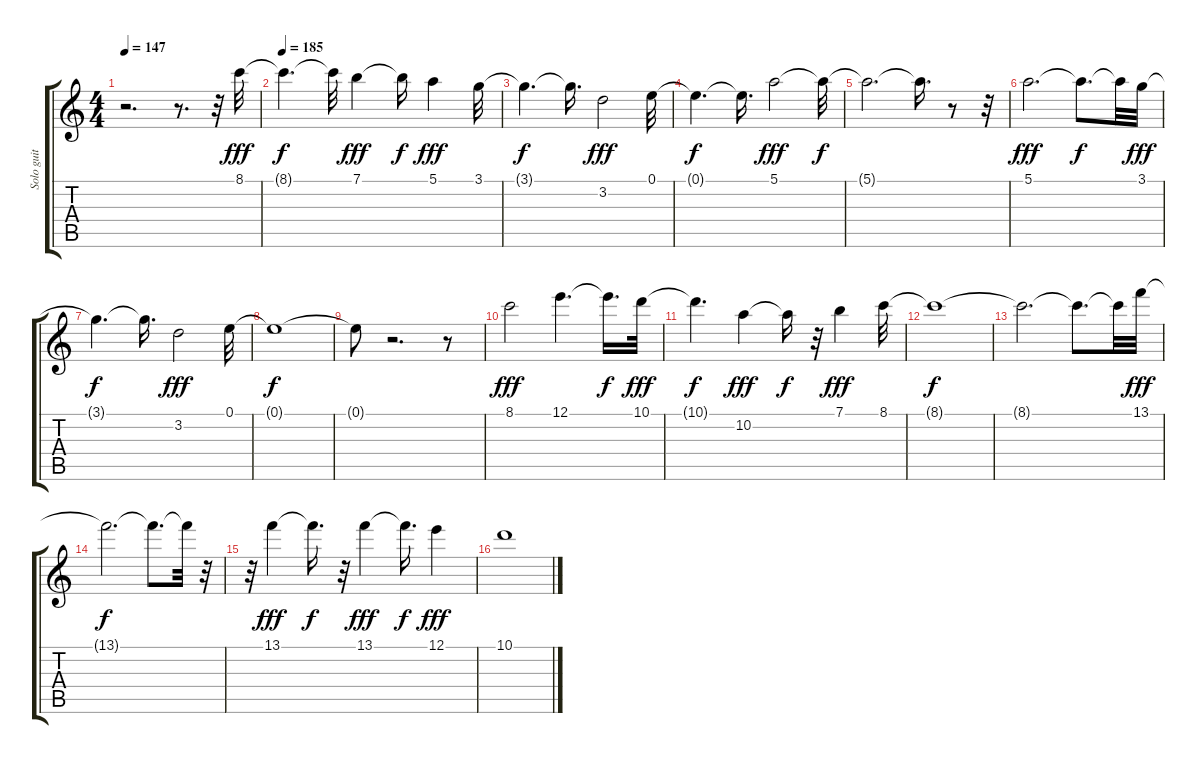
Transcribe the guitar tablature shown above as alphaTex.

\track ("Solo guit" "Solo guit") {instrument distortionguitar}
\staff {score tabs}
\tuning (E4 B3 G3 D3 A2 E2) {hide}
\ts (4 4)
\tempo 147
\clef g2
\ks c
r.2{d dy fff} r.8{d} r.32 8.1.32 |
\tempo 185
8.1{t}.4{d dy f} 8.1{t}.32 7.1.4{dy fff} 7.1{t}.16{dy f} 5.1.4{dy fff} 3.1.32 |
3.1{t}.4{d dy f} 3.1{t}.16{d} 3.2.2{dy fff} 0.1.32 |
0.1{t}.4{d dy f} 0.1{t}.16{d} 5.1.2{dy fff} 5.1{t}.32{dy f} |
5.1{t}.2{d} 5.1{t}.16{d} r.8 r.32 |
5.1.2{d dy fff} 5.1{t}.8{d dy f} 5.1{t}.32 3.1.32{dy fff} |
3.1{t}.4{d dy f} 3.1{t}.16{d} 3.2.2{dy fff} 0.1.32 |
0.1{t}.1{dy f} |
0.1{t}.8 r.2{d} r.8 |
8.1.2{dy fff} 12.1.4{d} 12.1{t}.16{d dy f} 10.1.32{dy fff} |
10.1{t}.4{d dy f} 10.2.4{dy fff} 10.2{t}.16{dy f} r.32 7.1.4{dy fff} 8.1.32 |
8.1{t}.1{dy f} |
8.1{t}.2{d} 8.1{t}.8{d} 8.1{t}.32 13.1.32{dy fff} |
13.1{t}.2{d dy f} 13.1{t}.8{d} 13.1{t}.32 r.32 |
r.32 13.1.4{dy fff} 13.1{t}.16{d dy f} r.32 13.1.4{dy fff} 13.1{t}.16{d dy f} 12.1.4{dy fff} |
10.1.1
